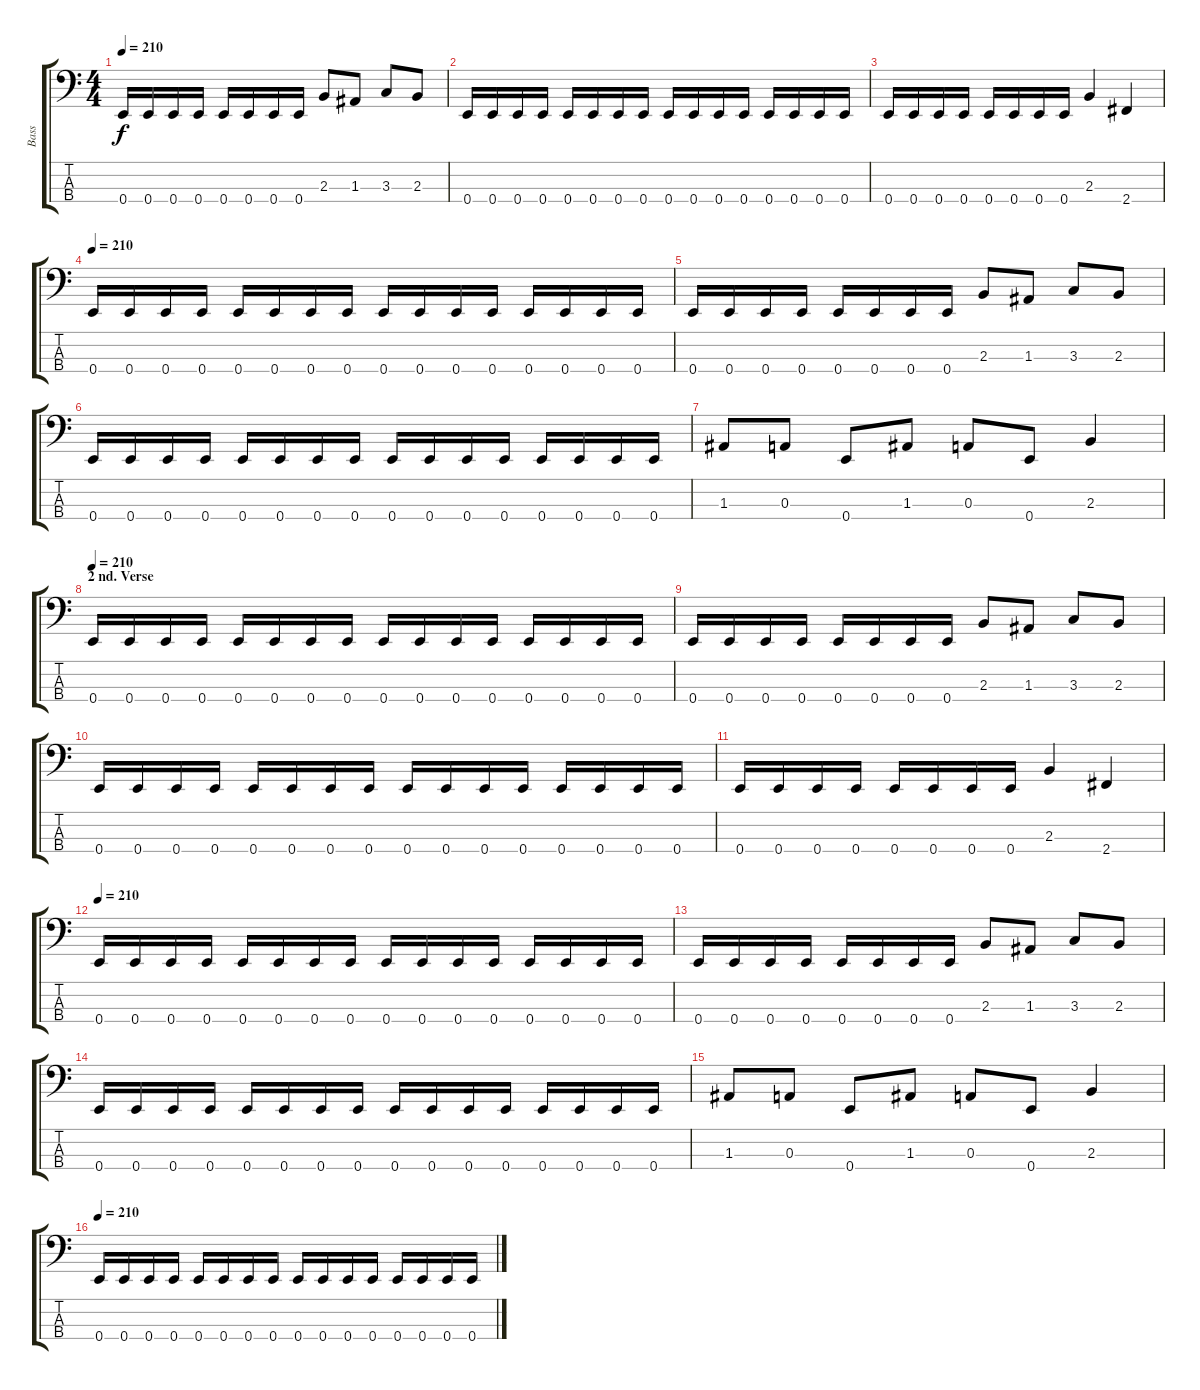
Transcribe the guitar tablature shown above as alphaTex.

\track ("Bass" "Bass") {instrument electricbasspick}
\staff {score tabs}
\tuning (G2 D2 A1 E1) {hide}
\ts (4 4)
\tempo 210
\clef f4
\ks c
0.4.16{dy f} 0.4.16 0.4.16 0.4.16 0.4.16 0.4.16 0.4.16 0.4.16 2.3.8 1.3.8 3.3.8 2.3.8 |
0.4.16 0.4.16 0.4.16 0.4.16 0.4.16 0.4.16 0.4.16 0.4.16 0.4.16 0.4.16 0.4.16 0.4.16 0.4.16 0.4.16 0.4.16 0.4.16 |
0.4.16 0.4.16 0.4.16 0.4.16 0.4.16 0.4.16 0.4.16 0.4.16 2.3.4 2.4.4 |
\tempo 210
0.4.16 0.4.16 0.4.16 0.4.16 0.4.16 0.4.16 0.4.16 0.4.16 0.4.16 0.4.16 0.4.16 0.4.16 0.4.16 0.4.16 0.4.16 0.4.16 |
0.4.16 0.4.16 0.4.16 0.4.16 0.4.16 0.4.16 0.4.16 0.4.16 2.3.8 1.3.8 3.3.8 2.3.8 |
0.4.16 0.4.16 0.4.16 0.4.16 0.4.16 0.4.16 0.4.16 0.4.16 0.4.16 0.4.16 0.4.16 0.4.16 0.4.16 0.4.16 0.4.16 0.4.16 |
1.3.8 0.3.8 0.4.8 1.3.8 0.3.8 0.4.8 2.3.4 |
\section ("" "2 nd. Verse")
\tempo 210
0.4.16 0.4.16 0.4.16 0.4.16 0.4.16 0.4.16 0.4.16 0.4.16 0.4.16 0.4.16 0.4.16 0.4.16 0.4.16 0.4.16 0.4.16 0.4.16 |
0.4.16 0.4.16 0.4.16 0.4.16 0.4.16 0.4.16 0.4.16 0.4.16 2.3.8 1.3.8 3.3.8 2.3.8 |
0.4.16 0.4.16 0.4.16 0.4.16 0.4.16 0.4.16 0.4.16 0.4.16 0.4.16 0.4.16 0.4.16 0.4.16 0.4.16 0.4.16 0.4.16 0.4.16 |
0.4.16 0.4.16 0.4.16 0.4.16 0.4.16 0.4.16 0.4.16 0.4.16 2.3.4 2.4.4 |
\tempo 210
0.4.16 0.4.16 0.4.16 0.4.16 0.4.16 0.4.16 0.4.16 0.4.16 0.4.16 0.4.16 0.4.16 0.4.16 0.4.16 0.4.16 0.4.16 0.4.16 |
0.4.16 0.4.16 0.4.16 0.4.16 0.4.16 0.4.16 0.4.16 0.4.16 2.3.8 1.3.8 3.3.8 2.3.8 |
0.4.16 0.4.16 0.4.16 0.4.16 0.4.16 0.4.16 0.4.16 0.4.16 0.4.16 0.4.16 0.4.16 0.4.16 0.4.16 0.4.16 0.4.16 0.4.16 |
1.3.8 0.3.8 0.4.8 1.3.8 0.3.8 0.4.8 2.3.4 |
\tempo 210
0.4.16 0.4.16 0.4.16 0.4.16 0.4.16 0.4.16 0.4.16 0.4.16 0.4.16 0.4.16 0.4.16 0.4.16 0.4.16 0.4.16 0.4.16 0.4.16
